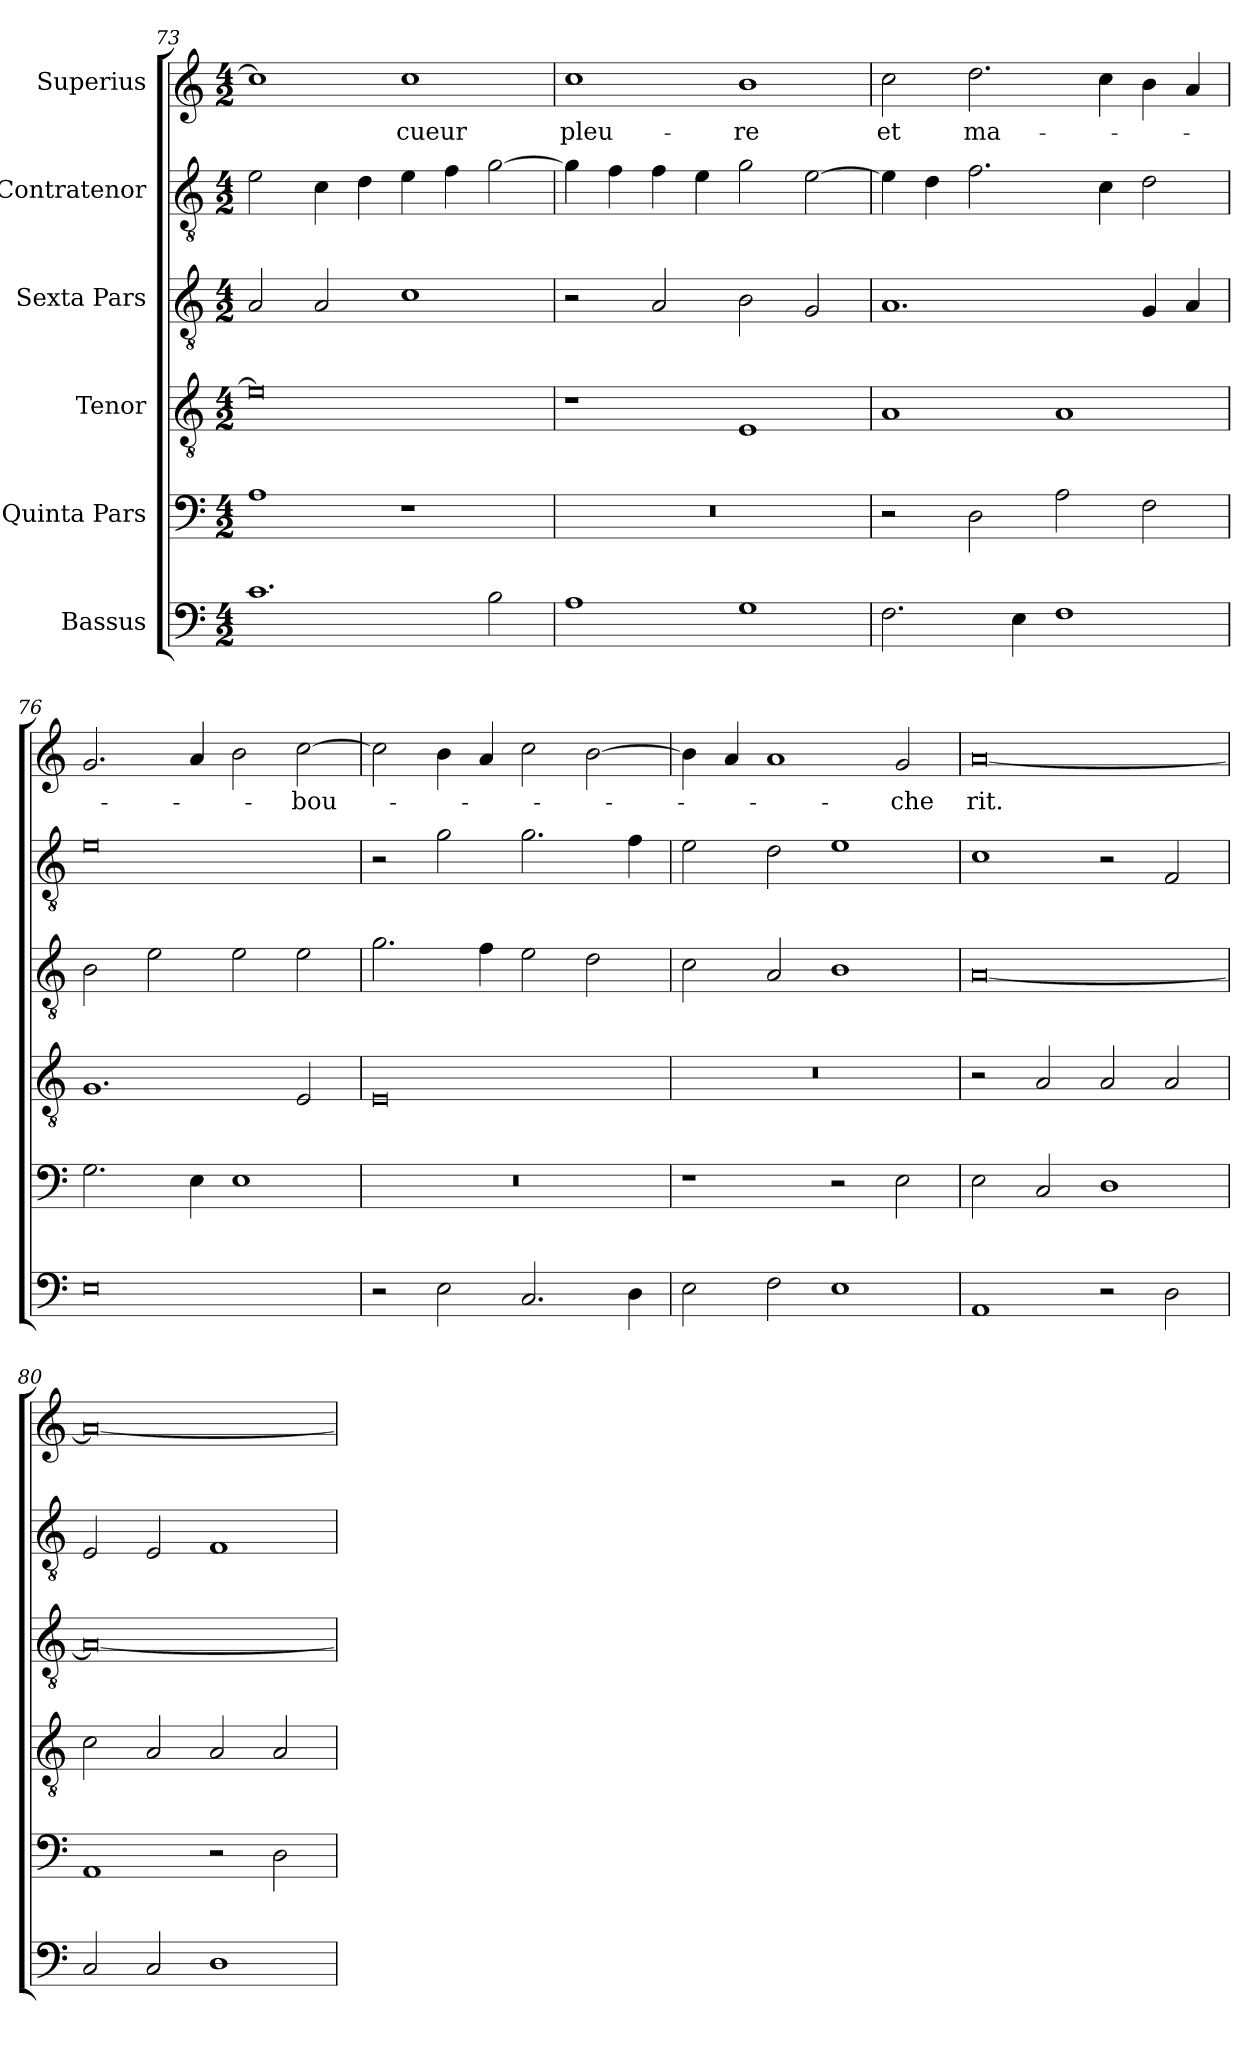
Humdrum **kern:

**kern	**kern	**kern	**kern	**kern	**kern	**text
*part6	*part5	*part4	*part3	*part2	*part1	*part1
*staff6	*staff5	*staff4	*staff3	*staff2	*staff1	*staff1
*I"Bassus	*I"Quinta Pars	*I"Tenor	*I"Sexta Pars	*I"Contratenor	*I"Superius	*
*clefF4	*clefF4	*clefGv2	*clefGv2	*clefGv2	*clefG2	*
*k[]	*k[]	*k[]	*k[]	*k[]	*k[]	*
*C:	*C:	*C:	*C:	*C:	*C:	*
*M4/2	*M4/2	*M4/2	*M4/2	*M4/2	*M4/2	*
=73	=73	=73	=73	=73	=73	=73
1.c	1A	0e]	2A/	2e\	1cc]	.
.	.	.	2A/	4c\	.	.
.	.	.	.	4d\	.	.
.	1r	.	1c	4e\	1cc	cueur
.	.	.	.	4f\	.	.
2B\	.	.	.	[2g\	.	.
=74	=74	=74	=74	=74	=74	=74
1A	0r	1r	2r	4g\]	1cc	pleu-
.	.	.	.	4f\	.	.
.	.	.	2A/	4f\	.	.
.	.	.	.	4e\	.	.
1G	.	1E	2B\	2g\	1b	-re
.	.	.	2G/	[2e\	.	.
=75	=75	=75	=75	=75	=75	=75
2.F\	2r	1A	1.A	4e\]	2cc\	et
.	.	.	.	4d\	.	.
.	2D\	.	.	2.f\	2.dd\	ma-
4E\	.	.	.	.	.	.
1F	2A\	1A	.	.	.	.
.	.	.	.	4c\	4cc\	.
.	2F\	.	4G/	2d\	4b\	.
.	.	.	4A/	.	4a/	.
=76	=76	=76	=76	=76	=76	=76
0E	2.G\	1.G	2B\	0e	2.g/	.
.	.	.	2e\	.	.	.
.	4E\	.	.	.	4a/	.
.	1E	.	2e\	.	2b\	.
.	.	2E/	2e\	.	[2cc\	-bou-
=77	=77	=77	=77	=77	=77	=77
2r	0r	0E	2.g\	2r	2cc\]	.
2E\	.	.	.	2g\	4b\	.
.	.	.	4f\	.	4a/	.
2.C/	.	.	2e\	2.g\	2cc\	.
.	.	.	2d\	.	[2b\	.
4D\	.	.	.	4f\	.	.
!!LO:PB:g=z
=78	=78	=78	=78	=78	=78	=78
2E\	1r	0r	2c\	2e\	4b\]	.
.	.	.	.	.	4a/	.
2F\	.	.	2A/	2d\	1a	.
1E	2r	.	1B	1e	.	.
.	2E\	.	.	.	2g/	-che
=79	=79	=79	=79	=79	=79	=79
1AA	2E\	2r	[0A	1c	[0a	rit.
.	2C/	2A/	.	.	.	.
2r	1D	2A/	.	2r	.	.
2D\	.	2A/	.	2F/	.	.
=80	=80	=80	=80	=80	=80	=80
2C/	1AA	2c\	0A_	2E/	0a_	.
2C/	.	2A/	.	2E/	.	.
1D	2r	2A/	.	1F	.	.
.	2D\	2A/	.	.	.	.
=	=	=	=	=	=	=
*-	*-	*-	*-	*-	*-	*-
